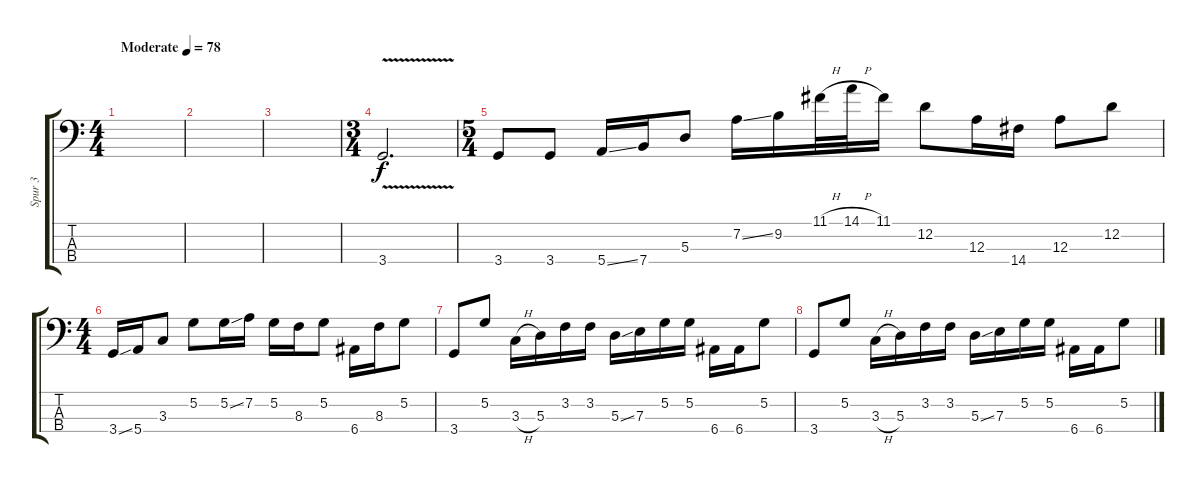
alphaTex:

\track ("Spur 3" "Spur 3") {instrument electricbassfinger}
\staff {score tabs}
\tuning (G2 D2 A1 E1) {hide}
\ts (4 4)
\tempo (78 "Moderate")
\clef f4
\ks c
|
|
|
\ts (3 4)
3.4{v}.2{d} |
\ts (5 4)
3.4.8 3.4.8 5.4{ss}.16 7.4.16 5.3.8 7.2{ss}.16 9.2.16 11.1{h}.32 14.1{h}.32 11.1.16 12.2.8 12.3.16 14.4.16 12.3.8 12.2.8 |
\ts (4 4)
3.4{ss}.16 5.4.16 3.3.8 5.2.8 5.2{ss}.16 7.2.16 5.2.16 8.3.16 5.2.8 6.4.16 8.3.16 5.2.8 |
3.4.8 5.2.8 3.3{h}.16 5.3.16 3.2.16 3.2.16 5.3{ss}.16 7.3.16 5.2.16 5.2.16 6.4.16 6.4.16 5.2.8 |
3.4.8 5.2.8 3.3{h}.16 5.3.16 3.2.16 3.2.16 5.3{ss}.16 7.3.16 5.2.16 5.2.16 6.4.16 6.4.16 5.2.8
